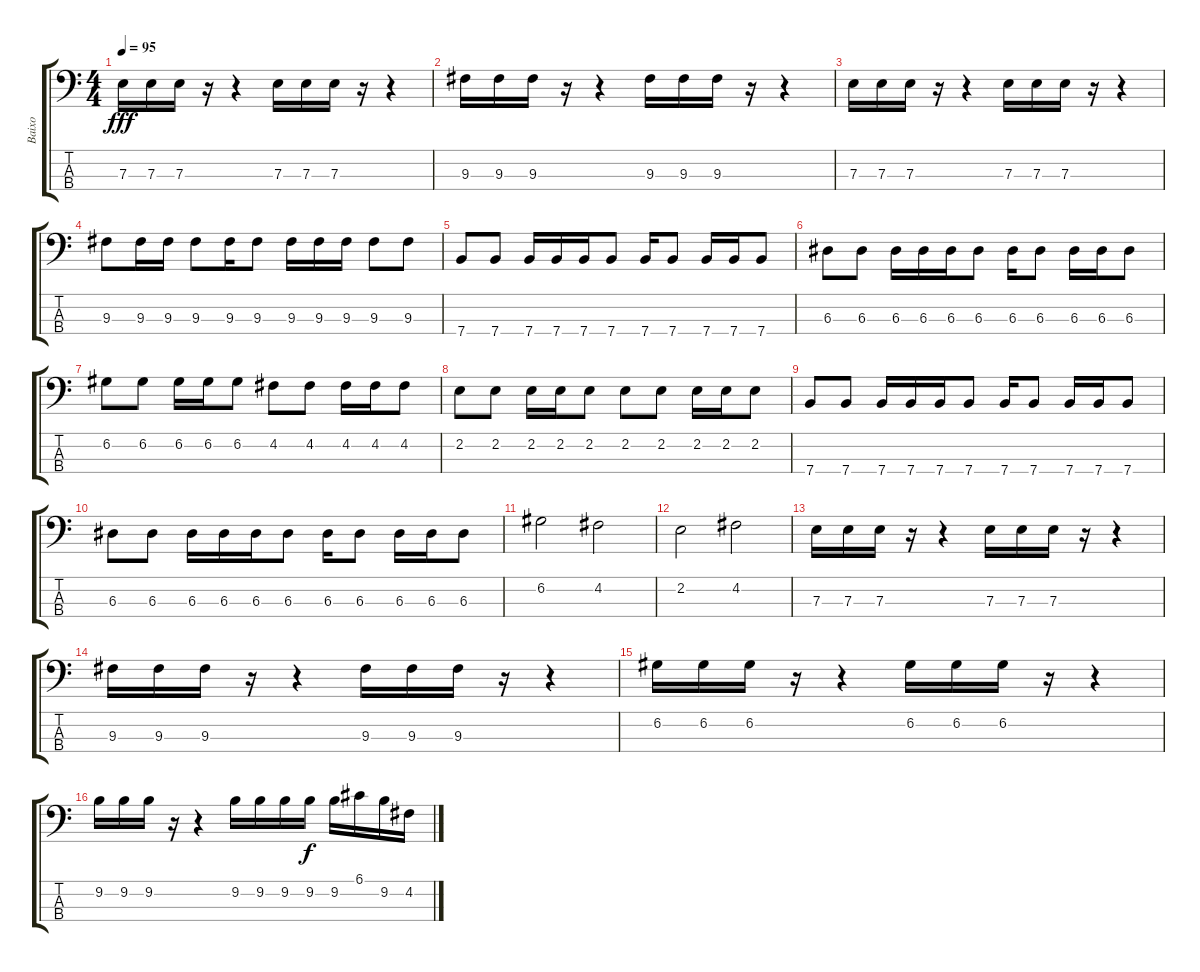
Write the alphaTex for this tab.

\track ("Baixo" "Baixo") {instrument electricbasspick}
\staff {score tabs}
\tuning (G2 D2 A1 E1) {hide}
\ts (4 4)
\tempo 95
\clef f4
\ks c
7.3.16{dy fff} 7.3.16 7.3.16 r.16 r.4 7.3.16 7.3.16 7.3.16 r.16 r.4 |
9.3.16 9.3.16 9.3.16 r.16 r.4 9.3.16 9.3.16 9.3.16 r.16 r.4 |
7.3.16 7.3.16 7.3.16 r.16 r.4 7.3.16 7.3.16 7.3.16 r.16 r.4 |
9.3.8 9.3.16 9.3.16 9.3.8 9.3.16 9.3.8 9.3.16 9.3.16 9.3.16 9.3.8 9.3.8 |
7.4.8 7.4.8 7.4.16 7.4.16 7.4.16 7.4.8 7.4.16 7.4.8 7.4.16 7.4.16 7.4.8 |
6.3.8 6.3.8 6.3.16 6.3.16 6.3.16 6.3.8 6.3.16 6.3.8 6.3.16 6.3.16 6.3.8 |
6.2.8 6.2.8 6.2.16 6.2.16 6.2.8 4.2.8 4.2.8 4.2.16 4.2.16 4.2.8 |
2.2.8 2.2.8 2.2.16 2.2.16 2.2.8 2.2.8 2.2.8 2.2.16 2.2.16 2.2.8 |
7.4.8 7.4.8 7.4.16 7.4.16 7.4.16 7.4.8 7.4.16 7.4.8 7.4.16 7.4.16 7.4.8 |
6.3.8 6.3.8 6.3.16 6.3.16 6.3.16 6.3.8 6.3.16 6.3.8 6.3.16 6.3.16 6.3.8 |
6.2.2 4.2.2 |
2.2.2 4.2.2 |
7.3.16 7.3.16 7.3.16 r.16 r.4 7.3.16 7.3.16 7.3.16 r.16 r.4 |
9.3.16 9.3.16 9.3.16 r.16 r.4 9.3.16 9.3.16 9.3.16 r.16 r.4 |
6.2.16 6.2.16 6.2.16 r.16 r.4 6.2.16 6.2.16 6.2.16 r.16 r.4 |
9.2.16 9.2.16 9.2.16 r.16 r.4 9.2.16 9.2.16 9.2.16 9.2.16{dy f} 9.2.16 6.1.16 9.2.16 4.2.16
